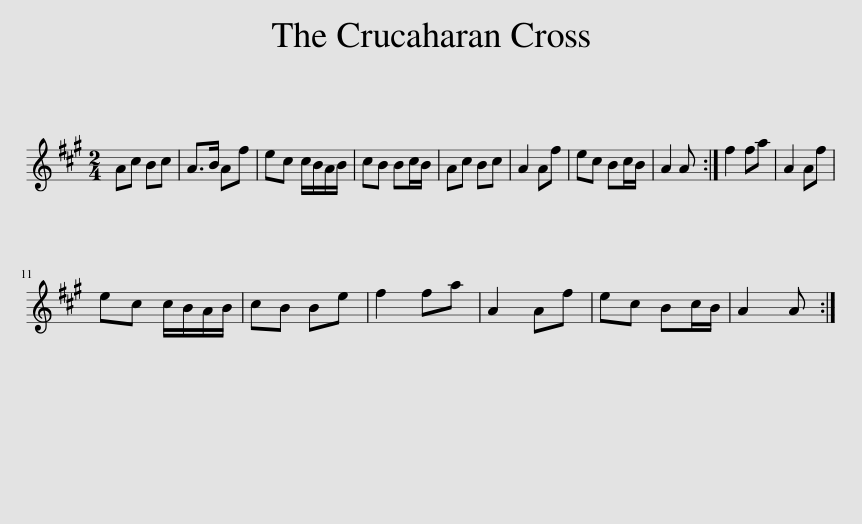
X:1
L:1/8
M:2/4
I:linebreak $
K:A
V:1 treble
V:1
 Ac Bc | A>B Af | ec c/B/A/B/ | cB Bc/B/ | Ac Bc | %5
 A2 Af | ec Bc/B/ | A2 A :| f2 fa | A2 Af |$ %10
 ec c/B/A/B/ | cB Be | f2 fa | A2 Af | ec Bc/B/ | %15
 A2 A :| %16
